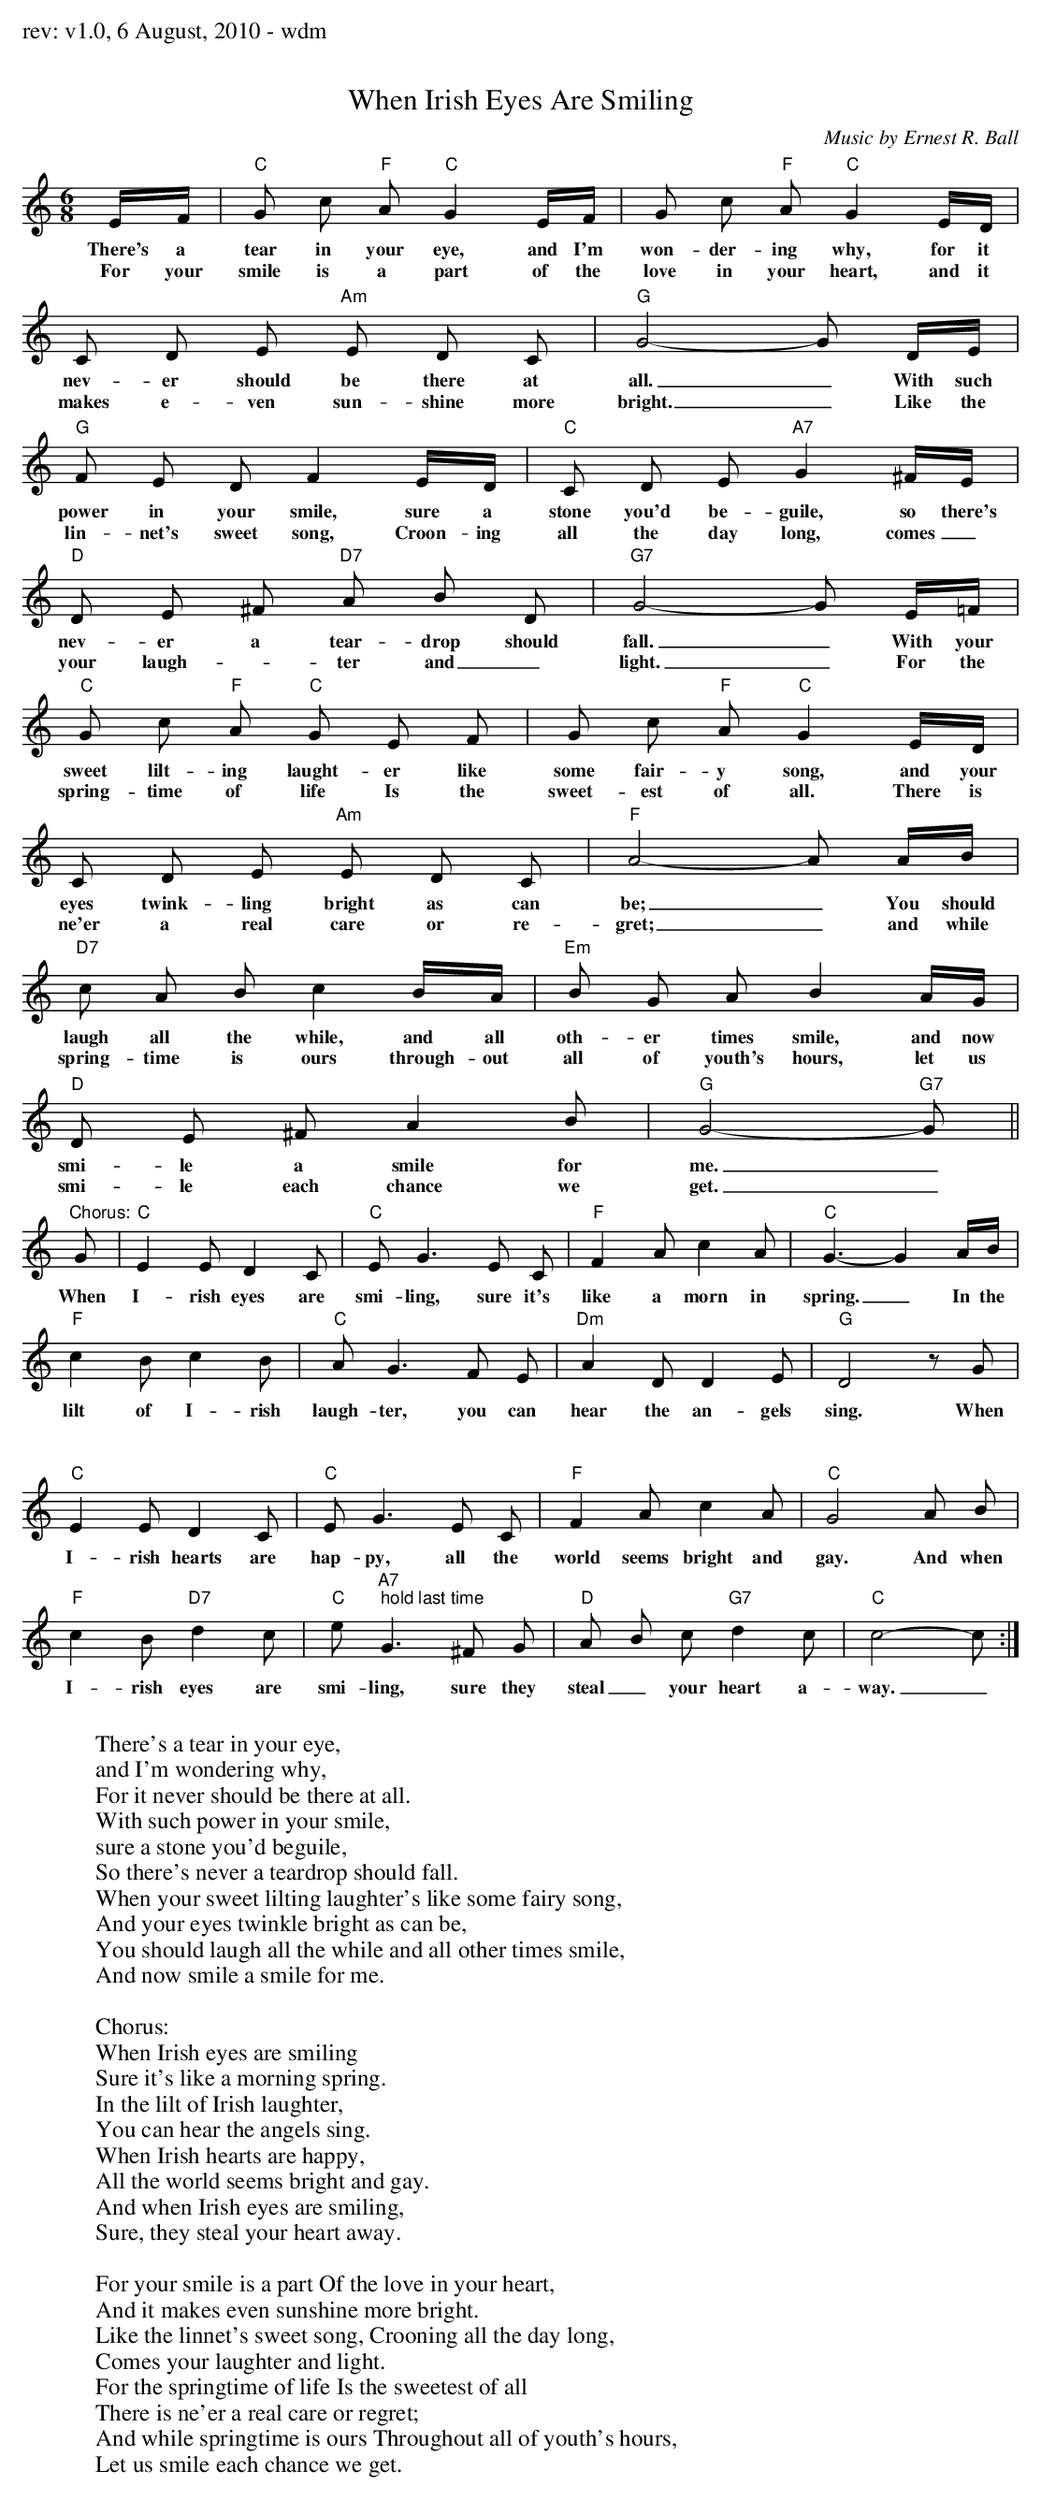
X:1
T: When Irish Eyes Are Smiling
C:Music by Ernest R. Ball
M:6/8
L:1/8
K:C
E/F/ |\
w: There's a
w: For your
 "C"G c "F"A "C"G2 E/F/ | G c "F"A "C"G2 E/D/ | C D E "Am"E D C  |"G"G4-G D/E/ |
w:tear in your eye, and I'm won-der-ing why, for it nev-er should be there at all._ With such
w: smile is a part of the love in your heart, and it makes e-ven sun-shine more bright._ Like the
"G"F E D F2 E/D/  | "C"C D E "A7"G2 ^F/E/   |"D"D E ^F "D7"A B D  | "G7"G4-G  E/=F/ |
w: power in your smile, sure a stone you'd be-guile, so there's nev-er a tear-drop should fall._ With your
w: lin-net's sweet song, Croon-ing all the day long, comes_ your laugh-_ter and_ light._ For the
"C"G c "F"A "C"G E F | G c "F"A "C"G2 E/D/ | C D E "Am"E D C | "F"A4- A  A/B/ |
w: sweet lilt-ing laught-er like some fair-y song, and your eyes twink-ling bright as can be;_ You should
w: spring-time of life Is the sweet-est of all. There is ne'er a real care or re-gret;_ and while
"D7"c A B c2 B/A/  | "Em"B G A B2 A/G/ | "D"D E ^F A2 B | "G"G4- "G7"G   ||
w:laugh all the while, and all oth-er times smile, and now smi-le a smile for me._
w: spring-time is ours through-out all of youth's hours, let us smi-le each chance we get._
"^Chorus:"G |\
w: When
 "C"E2 E D2 C | "C"E G3 E C | "F"F2 A c2 A | "C"G3- G2 A/B/ |
w: I-rish eyes are smi-ling, sure it's like a morn in spring._ In the
 "F"c2 B       c2 B | "C"A G3 F E | "Dm"A2 D  D2 E | "G"D4- z G  |
w:lilt of I-rish laugh-ter, you can hear the an-gels sing. When
 "C"E2 E D2 C | "C"E G3 E C | "F"F2 A c2 A | "C"G4 A B |
w: I-rish hearts are hap-py, all the world seems bright and gay. And when
 "F"c2 B  "D7"d2 c | "C"e "A7"" hold last time"G3 ^F G | "D" A B c "G7"d2 c | "C"c4- c :|
w: I-rish eyes are smi-ling, sure they steal_ your heart a-way._
W:
W: There's a tear in your eye,
W: and I'm wondering why,
W: For it never should be there at all.
W: With such power in your smile,
W: sure a stone you'd beguile,
W: So there's never a teardrop should fall.
W: When your sweet lilting laughter's like some fairy song,
W: And your eyes twinkle bright as can be,
W: You should laugh all the while and all other times smile,
W: And now smile a smile for me.
W:
W: Chorus:
W: When Irish eyes are smiling
W: Sure it's like a morning spring.
W: In the lilt of Irish laughter,
W: You can hear the angels sing.
W: When Irish hearts are happy,
W: All the world seems bright and gay.
W: And when Irish eyes are smiling,
W: Sure, they steal your heart away.
W:
W: For your smile is a part Of the love in your heart,
W: And it makes even sunshine more bright.
W: Like the linnet's sweet song, Crooning all the day long,
W: Comes your laughter and light.
W: For the springtime of life Is the sweetest of all
W: There is ne'er a real care or regret;
W: And while springtime is ours Throughout all of youth's hours,
W: Let us smile each chance we get.
